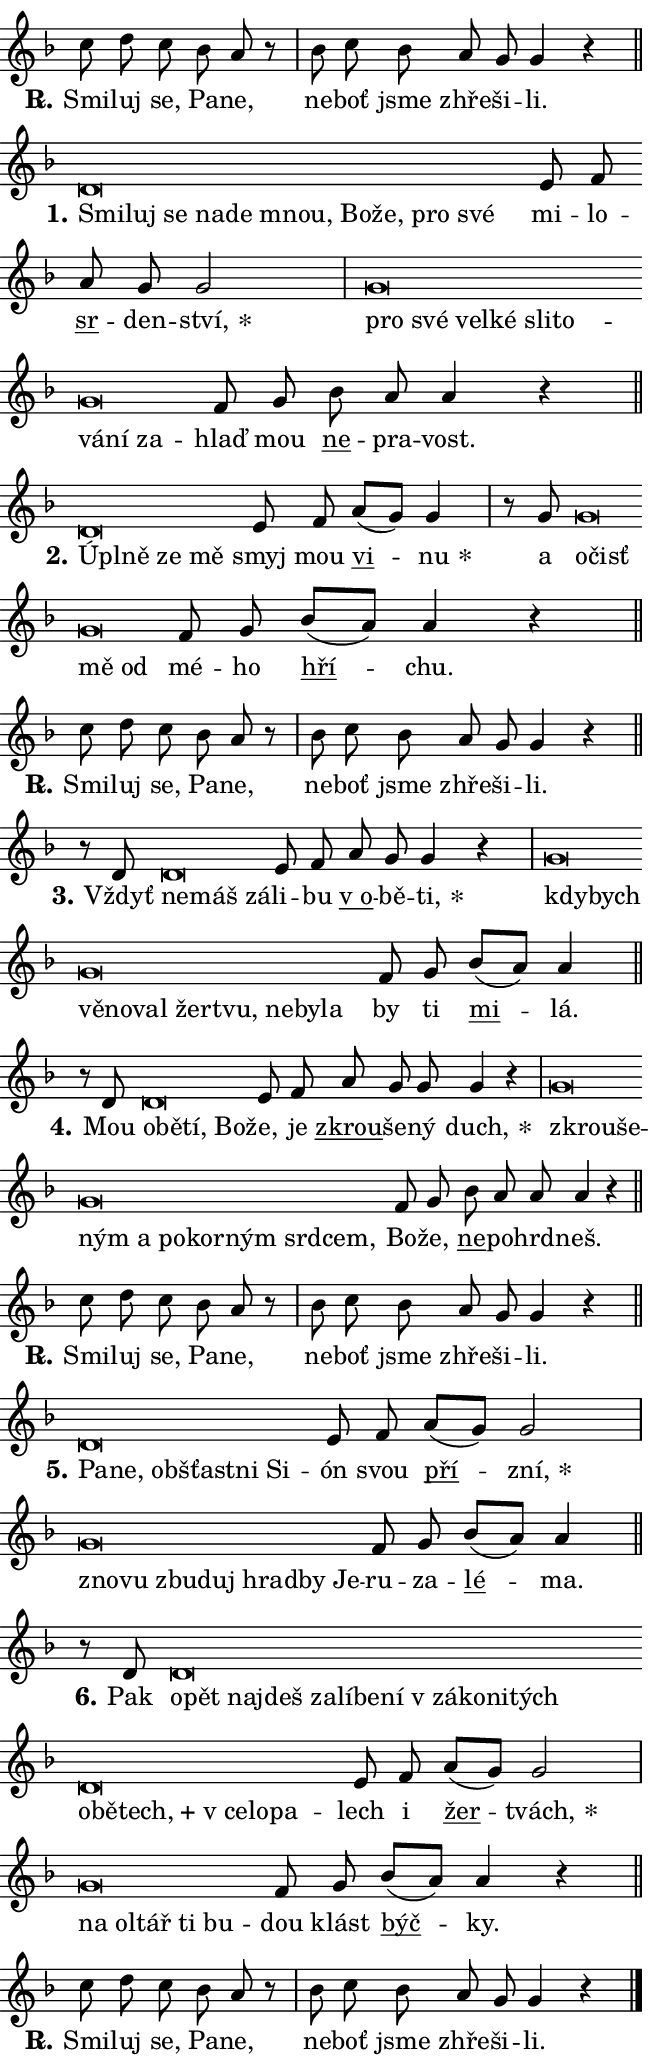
\version "2.24.0"
\header { tagline = "" }
\paper {
  indent = 0\cm
  top-margin = 0\cm
  right-margin = 0.13\cm % to fit lyric hyphens
  bottom-margin = 0\cm
  left-margin = 0\cm
  paper-width = 11\cm
  page-breaking = #ly:one-page-breaking
  system-system-spacing.basic-distance = #11
  score-system-spacing.basic-distance = #11
  ragged-last = ##f
}


%% Author: Thomas Morley
%% https://lists.gnu.org/archive/html/lilypond-user/2020-05/msg00002.html
#(define (line-position grob)
"Returns position of @var[grob} in current system:
   @code{'start}, if at first time-step
   @code{'end}, if at last time-step
   @code{'middle} otherwise
"
  (let* ((col (ly:item-get-column grob))
         (ln (ly:grob-object col 'left-neighbor))
         (rn (ly:grob-object col 'right-neighbor))
         (col-to-check-left (if (ly:grob? ln) ln col))
         (col-to-check-right (if (ly:grob? rn) rn col))
         (break-dir-left
           (and
             (ly:grob-property col-to-check-left 'non-musical #f)
             (ly:item-break-dir col-to-check-left)))
         (break-dir-right
           (and
             (ly:grob-property col-to-check-right 'non-musical #f)
             (ly:item-break-dir col-to-check-right))))
        (cond ((eqv? 1 break-dir-left) 'start)
              ((eqv? -1 break-dir-right) 'end)
              (else 'middle))))

#(define (tranparent-at-line-position vctor)
  (lambda (grob)
  "Relying on @code{line-position} select the relevant enry from @var{vctor}.
Used to determine transparency,"
    (case (line-position grob)
      ((end) (not (vector-ref vctor 0)))
      ((middle) (not (vector-ref vctor 1)))
      ((start) (not (vector-ref vctor 2))))))

noteHeadBreakVisibility =
#(define-music-function (break-visibility)(vector?)
"Makes @code{NoteHead}s transparent relying on @var{break-visibility}"
#{
  \override NoteHead.transparent =
    #(tranparent-at-line-position break-visibility)
#})

#(define delete-ledgers-for-transparent-note-heads
  (lambda (grob)
    "Reads whether a @code{NoteHead} is transparent.
If so this @code{NoteHead} is removed from @code{'note-heads} from
@var{grob}, which is supposed to be @code{LedgerLineSpanner}.
As a result ledgers are not printed for this @code{NoteHead}"
    (let* ((nhds-array (ly:grob-object grob 'note-heads))
           (nhds-list
             (if (ly:grob-array? nhds-array)
                 (ly:grob-array->list nhds-array)
                 '()))
           ;; Relies on the transparent-property being done before
           ;; Staff.LedgerLineSpanner.after-line-breaking is executed.
           ;; This is fragile ...
           (to-keep
             (remove
               (lambda (nhd)
                 (ly:grob-property nhd 'transparent #f))
               nhds-list)))
      ;; TODO find a better method to iterate over grob-arrays, similiar
      ;; to filter/remove etc for lists
      ;; For now rebuilt from scratch
      (set! (ly:grob-object grob 'note-heads)  '())
      (for-each
        (lambda (nhd)
          (ly:pointer-group-interface::add-grob grob 'note-heads nhd))
        to-keep))))

squashNotes = {
  \override NoteHead.X-extent = #'(-0.2 . 0.2)
  \override NoteHead.Y-extent = #'(-0.75 . 0)
  \override NoteHead.stencil =
    #(lambda (grob)
       (let ((pos (ly:grob-property grob 'staff-position)))
         (begin
           (if (< pos -7) (display "ERROR: Lower brevis then expected\n") (display ""))
           (if (<= pos -6) ly:text-interface::print ly:note-head::print))))
}
unSquashNotes = {
  \revert NoteHead.X-extent
  \revert NoteHead.Y-extent
  \revert NoteHead.stencil
}

hideNotes = \noteHeadBreakVisibility #begin-of-line-visible
unHideNotes = \noteHeadBreakVisibility #all-visible

% work-around for resetting accidentals
% https://lilypond.org/doc/v2.23/Documentation/notation/displaying-rhythms#unmetered-music
cadenzaMeasure = {
  \cadenzaOff
  \partial 1024 s1024
  \cadenzaOn
}

#(define-markup-command (accent layout props text) (markup?)
  "Underline accented syllable"
  (interpret-markup layout props
    #{\markup \override #'(offset . 4.3) \underline { #text }#}))

responsum = \markup \concat {
  "R" \hspace #-1.05 \path #0.1 #'((moveto 0 0.07) (lineto 0.9 0.8)) \hspace #0.05 "."
}

spaceSize = #0.6828661417322834 % exact space size for TeX Gyre Schola

\layout {
  \context {
    \Staff
    \remove "Time_signature_engraver"
    \override LedgerLineSpanner.after-line-breaking = #delete-ledgers-for-transparent-note-heads
  }
  \context {
    \Lyrics {
      \override LyricSpace.minimum-distance = \spaceSize
      \override LyricText.font-name = #"TeX Gyre Schola"
      \override LyricText.font-size = 1
      \override StanzaNumber.font-name = #"TeX Gyre Schola Bold"
      \override StanzaNumber.font-size = 1
    }
  }
  \context {
    \Score 
    \override NoteHead.text =
      #(lambda (grob) 
        (let ((pos (ly:grob-property grob 'staff-position)))
          #{\markup {
            \combine
              \halign #-0.55 \raise #(if (= pos -6) 0 0.5) \override #'(thickness . 2) \draw-line #'(3.2 . 0)
              \musicglyph "noteheads.sM1"
          }#}))
  }
}

% magnetic-lyrics.ily
%
%   written by
%     Jean Abou Samra <jean@abou-samra.fr>
%     Werner Lemberg <wl@gnu.org>
%
%   adapted by
%     Jiri Hon <jiri.hon@gmail.com>
%
% Version 2022-Apr-15

% https://www.mail-archive.com/lilypond-user@gnu.org/msg149350.html

#(define (Left_hyphen_pointer_engraver context)
   "Collect syllable-hyphen-syllable occurrences in lyrics and store
them in properties.  This engraver only looks to the left.  For
example, if the lyrics input is @code{foo -- bar}, it does the
following.

@itemize @bullet
@item
Set the @code{text} property of the @code{LyricHyphen} grob between
@q{foo} and @q{bar} to @code{foo}.

@item
Set the @code{left-hyphen} property of the @code{LyricText} grob with
text @q{foo} to the @code{LyricHyphen} grob between @q{foo} and
@q{bar}.
@end itemize

Use this auxiliary engraver in combination with the
@code{lyric-@/text::@/apply-@/magnetic-@/offset!} hook."
   (let ((hyphen #f)
         (text #f))
     (make-engraver
      (acknowledgers
       ((lyric-syllable-interface engraver grob source-engraver)
        (set! text grob)))
      (end-acknowledgers
       ((lyric-hyphen-interface engraver grob source-engraver)
        ;(when (not (grob::has-interface grob 'lyric-space-interface))
          (set! hyphen grob)));)
      ((stop-translation-timestep engraver)
       (when (and text hyphen)
         (ly:grob-set-object! text 'left-hyphen hyphen))
       (set! text #f)
       (set! hyphen #f)))))

#(define (lyric-text::apply-magnetic-offset! grob)
   "If the space between two syllables is less than the value in
property @code{LyricText@/.details@/.squash-threshold}, move the right
syllable to the left so that it gets concatenated with the left
syllable.

Use this function as a hook for
@code{LyricText@/.after-@/line-@/breaking} if the
@code{Left_@/hyphen_@/pointer_@/engraver} is active."
   (let ((hyphen (ly:grob-object grob 'left-hyphen #f)))
     (when hyphen
       (let ((left-text (ly:spanner-bound hyphen LEFT)))
         (when (grob::has-interface left-text 'lyric-syllable-interface)
           (let* ((common (ly:grob-common-refpoint grob left-text X))
                  (this-x-ext (ly:grob-extent grob common X))
                  (left-x-ext
                   (begin
                     ;; Trigger magnetism for left-text.
                     (ly:grob-property left-text 'after-line-breaking)
                     (ly:grob-extent left-text common X)))
                  ;; `delta` is the gap width between two syllables.
                  (delta (- (interval-start this-x-ext)
                            (interval-end left-x-ext)))
                  (details (ly:grob-property grob 'details))
                  (threshold (assoc-get 'squash-threshold details 0.2)))
             (when (< delta threshold)
               (let* (;; We have to manipulate the input text so that
                      ;; ligatures crossing syllable boundaries are not
                      ;; disabled.  For languages based on the Latin
                      ;; script this is essentially a beautification.
                      ;; However, for non-Western scripts it can be a
                      ;; necessity.
                      (lt (ly:grob-property left-text 'text))
                      (rt (ly:grob-property grob 'text))
                      (is-space (grob::has-interface hyphen 'lyric-space-interface))
                      (space (if is-space " " ""))
                      (extra-delta (if is-space spaceSize 0))
                      ;; Append new syllable.
                      (ltrt-space (if (and (string? lt) (string? rt))
                                (string-append lt space rt)
                                (make-concat-markup (list lt space rt))))
                      ;; Right-align `ltrt` to the right side.
                      (ltrt-space-markup (grob-interpret-markup
                               grob
                               (make-translate-markup
                                (cons (interval-length this-x-ext) 0)
                                (make-right-align-markup ltrt-space)))))
                 (begin
                   ;; Don't print `left-text`.
                   (ly:grob-set-property! left-text 'stencil #f)
                   ;; Set text and stencil (which holds all collected
                   ;; syllables so far) and shift it to the left.
                   (ly:grob-set-property! grob 'text ltrt-space)
                   (ly:grob-set-property! grob 'stencil ltrt-space-markup)
                   (ly:grob-translate-axis! grob (- (- delta extra-delta)) X))))))))))


#(define (lyric-hyphen::displace-bounds-first grob)
   ;; Make very sure this callback isn't triggered too early.
   (let ((left (ly:spanner-bound grob LEFT))
         (right (ly:spanner-bound grob RIGHT)))
     (ly:grob-property left 'after-line-breaking)
     (ly:grob-property right 'after-line-breaking)
     (ly:lyric-hyphen::print grob)))

squashThreshold = #0.4

\layout {
  \context {
    \Lyrics
    \consists #Left_hyphen_pointer_engraver
    \override LyricText.after-line-breaking =
      #lyric-text::apply-magnetic-offset!
    \override LyricHyphen.stencil = #lyric-hyphen::displace-bounds-first
    \override LyricText.details.squash-threshold = \squashThreshold
    \override LyricHyphen.minimum-distance = 0
    \override LyricHyphen.minimum-length = \squashThreshold
  }
}

squashText = \override LyricText.details.squash-threshold = 9999
unSquashText = \override LyricText.details.squash-threshold = \squashThreshold

leftText = \override LyricText.self-alignment-X = #LEFT
unLeftText = \revert LyricText.self-alignment-X

starOffset = #(lambda (grob) 
                (let ((x_offset (ly:self-alignment-interface::aligned-on-x-parent grob)))
                  (if (= x_offset 0) 0 (+ x_offset 1.2))))

star = #(define-music-function (syllable)(string?)
"Append star separator at the end of a syllable"
#{
  \once \override LyricText.X-offset = #starOffset
  \lyricmode { \markup {
    #syllable
    \override #'((font-name . "TeX Gyre Schola Bold")) \hspace #0.2 \lower #0.65 \larger "*"
  } }
#})

starAccent = #(define-music-function (syllable)(string?)
"Append star separator at the end of a syllable and make accent"
#{
  \once \override LyricText.X-offset = #starOffset
  \lyricmode { \markup {
    \accent #syllable
    \override #'((font-name . "TeX Gyre Schola Bold")) \hspace #0.2 \lower #0.65 \larger "*"
  } }
#})

breath = #(define-music-function (syllable)(string?)
"Append breathing indicator at the end of a syllable"
#{
  \lyricmode { \markup { #syllable "+" } }
#})

optionalBreath = #(define-music-function (syllable)(string?)
"Append optional breathing indicator at the end of a syllable"
#{
  \lyricmode { \markup { #syllable "(+)" } }
#})


\score {
    <<
        \new Voice = "melody" { \cadenzaOn \key f \major \relative { c''8 d c bes a r \cadenzaMeasure \bar "|" bes c bes \bar "" a g g4 r \cadenzaMeasure \bar "||" \break } }
        \new Lyrics \lyricsto "melody" { \lyricmode { \set stanza = \responsum
Smi -- luj se, Pa -- ne, ne -- boť jsme zhře -- ši -- li. } }
    >>
    \layout {}
}

\score {
    <<
        \new Voice = "melody" { \cadenzaOn \key f \major \relative { \squashNotes d'\breve*1/16 \hideNotes \breve*1/16 \bar "" \breve*1/16 \bar "" \breve*1/16 \bar "" \breve*1/16 \bar "" \breve*1/16 \bar "" \breve*1/16 \bar "" \breve*1/16 \bar "" \breve*1/16 \breve*1/16 \bar "" \unHideNotes \unSquashNotes e8 f \bar "" a g g2 \cadenzaMeasure \bar "|" \squashNotes g\breve*1/16 \hideNotes \breve*1/16 \bar "" \breve*1/16 \bar "" \breve*1/16 \bar "" \breve*1/16 \bar "" \breve*1/16 \bar "" \breve*1/16 \bar "" \breve*1/16 \breve*1/16 \bar "" \unHideNotes \unSquashNotes f8 g \bar "" bes a a4 r \cadenzaMeasure \bar "||" \break } }
        \new Lyrics \lyricsto "melody" { \lyricmode { \set stanza = "1."
\leftText Smi -- \squashText luj se na -- de mnou, Bo -- že, pro své \unLeftText \unSquashText mi -- lo -- \markup \accent sr -- den -- \star ství, \leftText pro \squashText své vel -- ké sli -- to -- vá -- ní za -- \unLeftText \unSquashText hlaď mou \markup \accent ne -- pra -- vost. } }
    >>
    \layout {}
}

\score {
    <<
        \new Voice = "melody" { \cadenzaOn \key f \major \relative { \squashNotes d'\breve*1/16 \hideNotes \breve*1/16 \bar "" \breve*1/16 \breve*1/16 \bar "" \unHideNotes \unSquashNotes e8 f \bar "" a[( g)] g4 \cadenzaMeasure \bar "|" r8 g \squashNotes g\breve*1/16 \hideNotes \breve*1/16 \bar "" \breve*1/16 \breve*1/16 \bar "" \unHideNotes \unSquashNotes f8 g \bar "" bes[( a)] a4 r \cadenzaMeasure \bar "||" \break } }
        \new Lyrics \lyricsto "melody" { \lyricmode { \set stanza = "2."
\leftText Úpl -- \squashText ně ze mě \unLeftText \unSquashText smyj mou \markup \accent vi -- \star nu a \leftText o -- \squashText čisť mě od \unLeftText \unSquashText mé -- ho \markup \accent hří -- chu. } }
    >>
    \layout {}
}

\score {
    <<
        \new Voice = "melody" { \cadenzaOn \key f \major \relative { c''8 d c bes a r \cadenzaMeasure \bar "|" bes c bes \bar "" a g g4 r \cadenzaMeasure \bar "||" \break } }
        \new Lyrics \lyricsto "melody" { \lyricmode { \set stanza = \responsum
Smi -- luj se, Pa -- ne, ne -- boť jsme zhře -- ši -- li. } }
    >>
    \layout {}
}

\score {
    <<
        \new Voice = "melody" { \cadenzaOn \key f \major \relative { r8 d' \squashNotes d\breve*1/16 \hideNotes \breve*1/16 \breve*1/16 \bar "" \unHideNotes \unSquashNotes e8 f \bar "" a g g4 r \cadenzaMeasure \bar "|" \squashNotes g\breve*1/16 \hideNotes \breve*1/16 \bar "" \breve*1/16 \bar "" \breve*1/16 \bar "" \breve*1/16 \bar "" \breve*1/16 \bar "" \breve*1/16 \bar "" \breve*1/16 \bar "" \breve*1/16 \breve*1/16 \bar "" \unHideNotes \unSquashNotes f8 g \bar "" bes[( a)] a4 \cadenzaMeasure \bar "||" \break } }
        \new Lyrics \lyricsto "melody" { \lyricmode { \set stanza = "3."
Vždyť \leftText ne -- \squashText máš zá -- \unLeftText \unSquashText li -- bu \markup \accent "v o" -- bě -- \star ti, \leftText kdy -- \squashText bych vě -- no -- val žer -- tvu, ne -- by -- la \unLeftText \unSquashText by ti \markup \accent mi -- lá. } }
    >>
    \layout {}
}

\score {
    <<
        \new Voice = "melody" { \cadenzaOn \key f \major \relative { r8 d' \squashNotes d\breve*1/16 \hideNotes \breve*1/16 \bar "" \breve*1/16 \breve*1/16 \bar "" \unHideNotes \unSquashNotes e8 f \bar "" a g g g4 r \cadenzaMeasure \bar "|" \squashNotes g\breve*1/16 \hideNotes \breve*1/16 \bar "" \breve*1/16 \bar "" \breve*1/16 \bar "" \breve*1/16 \bar "" \breve*1/16 \bar "" \breve*1/16 \bar "" \breve*1/16 \breve*1/16 \bar "" \unHideNotes \unSquashNotes f8 g \bar "" bes a a a4 r \cadenzaMeasure \bar "||" \break } }
        \new Lyrics \lyricsto "melody" { \lyricmode { \set stanza = "4."
Mou \leftText o -- \squashText bě -- tí, Bo -- \unLeftText \unSquashText že, je \markup \accent zkrou -- še -- ný \star duch, \leftText zkrou -- \squashText še -- ným a po -- kor -- ným srd -- cem, \unLeftText \unSquashText Bo -- že, \markup \accent ne -- po -- hrd -- neš. } }
    >>
    \layout {}
}

\score {
    <<
        \new Voice = "melody" { \cadenzaOn \key f \major \relative { c''8 d c bes a r \cadenzaMeasure \bar "|" bes c bes \bar "" a g g4 r \cadenzaMeasure \bar "||" \break } }
        \new Lyrics \lyricsto "melody" { \lyricmode { \set stanza = \responsum
Smi -- luj se, Pa -- ne, ne -- boť jsme zhře -- ši -- li. } }
    >>
    \layout {}
}

\score {
    <<
        \new Voice = "melody" { \cadenzaOn \key f \major \relative { \squashNotes d'\breve*1/16 \hideNotes \breve*1/16 \bar "" \breve*1/16 \bar "" \breve*1/16 \bar "" \breve*1/16 \breve*1/16 \bar "" \unHideNotes \unSquashNotes e8 f \bar "" a[( g)] g2 \cadenzaMeasure \bar "|" \squashNotes g\breve*1/16 \hideNotes \breve*1/16 \bar "" \breve*1/16 \bar "" \breve*1/16 \bar "" \breve*1/16 \bar "" \breve*1/16 \breve*1/16 \bar "" \unHideNotes \unSquashNotes f8 g \bar "" bes[( a)] a4 \cadenzaMeasure \bar "||" \break } }
        \new Lyrics \lyricsto "melody" { \lyricmode { \set stanza = "5."
\leftText Pa -- \squashText ne, ob -- šťast -- ni Si -- \unLeftText \unSquashText ón svou \markup \accent pří -- \star zní, \leftText zno -- \squashText vu zbu -- duj hrad -- by Je -- \unLeftText \unSquashText ru -- za -- \markup \accent lé -- ma. } }
    >>
    \layout {}
}

\score {
    <<
        \new Voice = "melody" { \cadenzaOn \key f \major \relative { r8 d' \squashNotes d\breve*1/16 \hideNotes \breve*1/16 \bar "" \breve*1/16 \bar "" \breve*1/16 \bar "" \breve*1/16 \bar "" \breve*1/16 \bar "" \breve*1/16 \bar "" \breve*1/16 \bar "" \breve*1/16 \bar "" \breve*1/16 \bar "" \breve*1/16 \bar "" \breve*1/16 \bar "" \breve*1/16 \bar "" \breve*1/16 \bar "" \breve*1/16 \bar "" \breve*1/16 \bar "" \breve*1/16 \breve*1/16 \bar "" \unHideNotes \unSquashNotes e8 f \bar "" a[( g)] g2 \cadenzaMeasure \bar "|" \squashNotes g\breve*1/16 \hideNotes \breve*1/16 \bar "" \breve*1/16 \bar "" \breve*1/16 \breve*1/16 \bar "" \unHideNotes \unSquashNotes f8 g \bar "" bes[( a)] a4 r \cadenzaMeasure \bar "||" \break } }
        \new Lyrics \lyricsto "melody" { \lyricmode { \set stanza = "6."
Pak \leftText o -- \squashText pět naj -- deš za -- lí -- be -- ní "v zá" -- ko -- ni -- tých o -- bě -- \breath "tech," "v ce" -- lo -- pa -- \unLeftText \unSquashText lech i \markup \accent žer -- \star tvách, \leftText na \squashText ol -- tář ti bu -- \unLeftText \unSquashText dou klást \markup \accent býč -- ky. } }
    >>
    \layout {}
}

\score {
    <<
        \new Voice = "melody" { \cadenzaOn \key f \major \relative { c''8 d c bes a r \cadenzaMeasure \bar "|" bes c bes \bar "" a g g4 r \cadenzaMeasure \bar "||" \break } \bar "|." }
        \new Lyrics \lyricsto "melody" { \lyricmode { \set stanza = \responsum
Smi -- luj se, Pa -- ne, ne -- boť jsme zhře -- ši -- li. } }
    >>
    \layout {}
}
